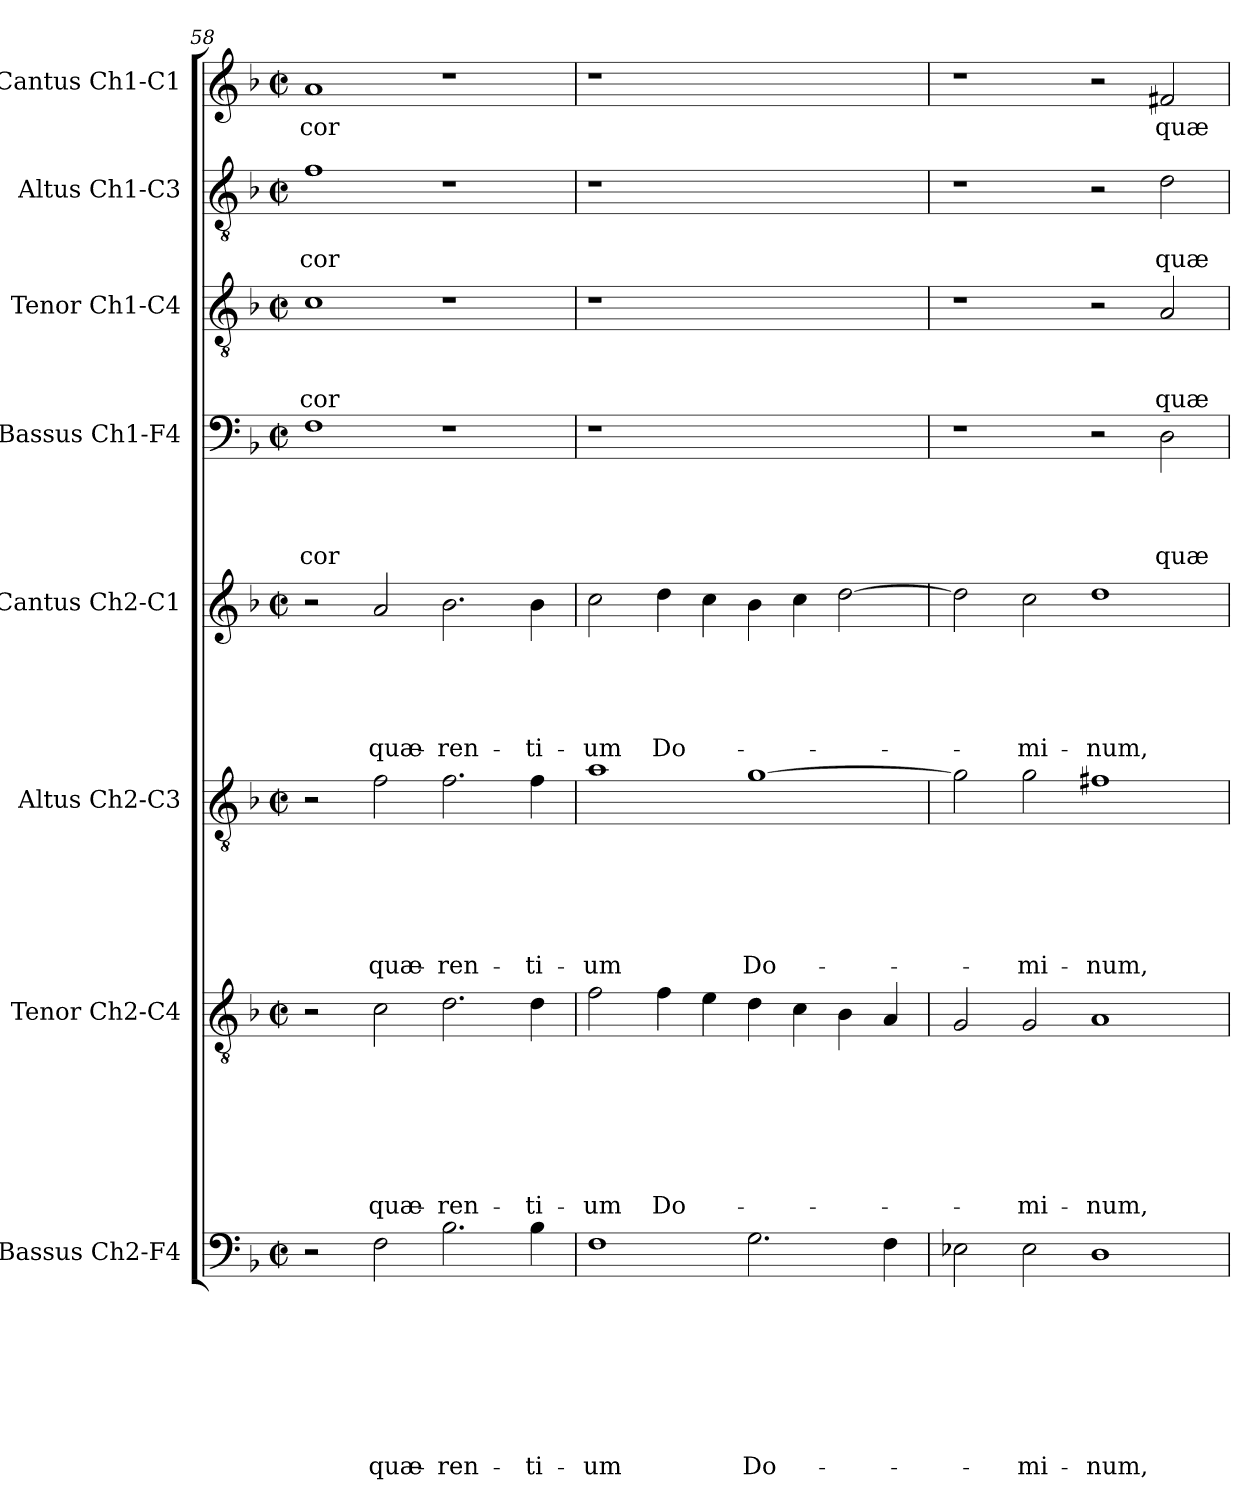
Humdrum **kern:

**kern	**text	**text	**text	**text	**text	**text	**text	**text	**kern	**text	**text	**text	**text	**text	**text	**text	**kern	**text	**text	**text	**text	**text	**text	**kern	**text	**text	**text	**text	**text	**kern	**text	**text	**text	**text	**kern	**text	**text	**text	**kern	**text	**text	**kern	**text
*part8	*part8	*part8	*part8	*part8	*part8	*part8	*part8	*part8	*part7	*part7	*part7	*part7	*part7	*part7	*part7	*part7	*part6	*part6	*part6	*part6	*part6	*part6	*part6	*part5	*part5	*part5	*part5	*part5	*part5	*part4	*part4	*part4	*part4	*part4	*part3	*part3	*part3	*part3	*part2	*part2	*part2	*part1	*part1
*staff8	*staff8	*staff8	*staff8	*staff8	*staff8	*staff8	*staff8	*staff8	*staff7	*staff7	*staff7	*staff7	*staff7	*staff7	*staff7	*staff7	*staff6	*staff6	*staff6	*staff6	*staff6	*staff6	*staff6	*staff5	*staff5	*staff5	*staff5	*staff5	*staff5	*staff4	*staff4	*staff4	*staff4	*staff4	*staff3	*staff3	*staff3	*staff3	*staff2	*staff2	*staff2	*staff1	*staff1
*I"Bassus Ch2-F4	*	*	*	*	*	*	*	*	*I"Tenor Ch2-C4	*	*	*	*	*	*	*	*I"Altus Ch2-C3	*	*	*	*	*	*	*I"Cantus Ch2-C1	*	*	*	*	*	*I"Bassus Ch1-F4	*	*	*	*	*I"Tenor Ch1-C4	*	*	*	*I"Altus Ch1-C3	*	*	*I"Cantus Ch1-C1	*
*I'B2	*	*	*	*	*	*	*	*	*I'T2	*	*	*	*	*	*	*	*I'A2	*	*	*	*	*	*	*I'C2	*	*	*	*	*	*I'B	*	*	*	*	*I'T	*	*	*	*I'A	*	*	*I'C	*
*clefF4	*	*	*	*	*	*	*	*	*clefGv2	*	*	*	*	*	*	*	*clefGv2	*	*	*	*	*	*	*clefG2	*	*	*	*	*	*clefF4	*	*	*	*	*clefGv2	*	*	*	*clefGv2	*	*	*clefG2	*
*k[b-]	*	*	*	*	*	*	*	*	*k[b-]	*	*	*	*	*	*	*	*k[b-]	*	*	*	*	*	*	*k[b-]	*	*	*	*	*	*k[b-]	*	*	*	*	*k[b-]	*	*	*	*k[b-]	*	*	*k[b-]	*
*F:	*	*	*	*	*	*	*	*	*F:	*	*	*	*	*	*	*	*F:	*	*	*	*	*	*	*F:	*	*	*	*	*	*F:	*	*	*	*	*F:	*	*	*	*F:	*	*	*F:	*
*M2/2	*	*	*	*	*	*	*	*	*M2/2	*	*	*	*	*	*	*	*M2/2	*	*	*	*	*	*	*M2/2	*	*	*	*	*	*M2/2	*	*	*	*	*M2/2	*	*	*	*M2/2	*	*	*M2/2	*
*met(c|)	*	*	*	*	*	*	*	*	*met(c|)	*	*	*	*	*	*	*	*met(c|)	*	*	*	*	*	*	*met(c|)	*	*	*	*	*	*met(c|)	*	*	*	*	*met(c|)	*	*	*	*met(c|)	*	*	*met(c|)	*
=58	=58	=58	=58	=58	=58	=58	=58	=58	=58	=58	=58	=58	=58	=58	=58	=58	=58	=58	=58	=58	=58	=58	=58	=58	=58	=58	=58	=58	=58	=58	=58	=58	=58	=58	=58	=58	=58	=58	=58	=58	=58	=58	=58
!	!	!	!	!	!	!	!	!	!	!	!	!	!	!	!	!	!	!	!	!	!	!	!	!	!	!	!	!	!	!	!	!	!	!LO:LY:b	!	!	!	!LO:LY:b	!	!	!LO:LY:b	!	!LO:LY:b
2r	.	.	.	.	.	.	.	.	2r	.	.	.	.	.	.	.	2r	.	.	.	.	.	.	2r	.	.	.	.	.	1F	.	.	.	cor	1c	.	.	cor	1f	.	cor	1a	cor
!	!	!	!	!	!	!	!	!LO:LY:b	!	!	!	!	!	!	!	!LO:LY:b	!	!	!	!	!	!	!LO:LY:b	!	!	!	!	!	!LO:LY:b	!	!	!	!	!	!	!	!	!	!	!	!	!	!
2F\	.	.	.	.	.	.	.	quæ-	2c\	.	.	.	.	.	.	quæ-	2f\	.	.	.	.	.	quæ-	2a/	.	.	.	.	quæ-	.	.	.	.	.	.	.	.	.	.	.	.	.	.
!	!	!	!	!	!	!	!	!LO:LY:b	!	!	!	!	!	!	!	!LO:LY:b	!	!	!	!	!	!	!LO:LY:b	!	!	!	!	!	!LO:LY:b	!	!	!	!	!	!	!	!	!	!	!	!	!	!
2.B-\	.	.	.	.	.	.	.	-ren-	2.d\	.	.	.	.	.	.	-ren-	2.f\	.	.	.	.	.	-ren-	2.b-\	.	.	.	.	-ren-	1r	.	.	.	.	1r	.	.	.	1r	.	.	1r	.
!	!	!	!	!	!	!	!	!LO:LY:b	!	!	!	!	!	!	!	!LO:LY:b	!	!	!	!	!	!	!LO:LY:b	!	!	!	!	!	!LO:LY:b	!	!	!	!	!	!	!	!	!	!	!	!	!	!
4B-\	.	.	.	.	.	.	.	-ti-	4d\	.	.	.	.	.	.	-ti-	4f\	.	.	.	.	.	-ti-	4b-\	.	.	.	.	-ti-	.	.	.	.	.	.	.	.	.	.	.	.	.	.
=59	=59	=59	=59	=59	=59	=59	=59	=59	=59	=59	=59	=59	=59	=59	=59	=59	=59	=59	=59	=59	=59	=59	=59	=59	=59	=59	=59	=59	=59	=59	=59	=59	=59	=59	=59	=59	=59	=59	=59	=59	=59	=59	=59
!	!	!	!	!	!	!	!	!LO:LY:b	!	!	!	!	!	!	!	!LO:LY:b	!	!	!	!	!	!	!LO:LY:b	!	!	!	!	!	!LO:LY:b	!	!	!	!	!	!	!	!	!	!	!	!	!	!
1F	.	.	.	.	.	.	.	-um	2f\	.	.	.	.	.	.	-um	1a	.	.	.	.	.	-um	2cc\	.	.	.	.	-um	1r	.	.	.	.	1r	.	.	.	1r	.	.	1r	.
!	!	!	!	!	!	!	!	!	!	!	!	!	!	!	!	!LO:LY:b	!	!	!	!	!	!	!	!	!	!	!	!	!LO:LY:b	!	!	!	!	!	!	!	!	!	!	!	!	!	!
.	.	.	.	.	.	.	.	.	4f\	.	.	.	.	.	.	Do-	.	.	.	.	.	.	.	4dd\	.	.	.	.	Do-	.	.	.	.	.	.	.	.	.	.	.	.	.	.
.	.	.	.	.	.	.	.	.	4e\	.	.	.	.	.	.	.	.	.	.	.	.	.	.	4cc\	.	.	.	.	.	.	.	.	.	.	.	.	.	.	.	.	.	.	.
!	!	!	!	!	!	!	!	!LO:LY:b	!	!	!	!	!	!	!	!	!	!	!	!	!	!	!LO:LY:b	!	!	!	!	!	!	!	!	!	!	!	!	!	!	!	!	!	!	!	!
2.G\	.	.	.	.	.	.	.	Do-	4d\	.	.	.	.	.	.	.	[1g	.	.	.	.	.	Do-	4b-\	.	.	.	.	.	1ryy	.	.	.	.	1ryy	.	.	.	1ryy	.	.	1ryy	.
.	.	.	.	.	.	.	.	.	4c\	.	.	.	.	.	.	.	.	.	.	.	.	.	.	4cc\	.	.	.	.	.	.	.	.	.	.	.	.	.	.	.	.	.	.	.
.	.	.	.	.	.	.	.	.	4B-\	.	.	.	.	.	.	.	.	.	.	.	.	.	.	[2dd\	.	.	.	.	.	.	.	.	.	.	.	.	.	.	.	.	.	.	.
4F\	.	.	.	.	.	.	.	.	4A/	.	.	.	.	.	.	.	.	.	.	.	.	.	.	.	.	.	.	.	.	.	.	.	.	.	.	.	.	.	.	.	.	.	.
!!LO:PB:g=z
=60	=60	=60	=60	=60	=60	=60	=60	=60	=60	=60	=60	=60	=60	=60	=60	=60	=60	=60	=60	=60	=60	=60	=60	=60	=60	=60	=60	=60	=60	=60	=60	=60	=60	=60	=60	=60	=60	=60	=60	=60	=60	=60	=60
2E-X\	.	.	.	.	.	.	.	.	2G/	.	.	.	.	.	.	.	2g\]	.	.	.	.	.	.	2dd\]	.	.	.	.	.	1r	.	.	.	.	1r	.	.	.	1r	.	.	1r	.
!	!	!	!	!	!	!	!	!LO:LY:b	!	!	!	!	!	!	!	!LO:LY:b	!	!	!	!	!	!	!LO:LY:b	!	!	!	!	!	!LO:LY:b	!	!	!	!	!	!	!	!	!	!	!	!	!	!
2E-\	.	.	.	.	.	.	.	-mi-	2G/	.	.	.	.	.	.	-mi-	2g\	.	.	.	.	.	-mi-	2cc\	.	.	.	.	-mi-	.	.	.	.	.	.	.	.	.	.	.	.	.	.
!	!	!	!	!	!	!	!	!LO:LY:b	!	!	!	!	!	!	!	!LO:LY:b	!	!	!	!	!	!	!LO:LY:b	!	!	!	!	!	!LO:LY:b	!	!	!	!	!	!	!	!	!	!	!	!	!	!
1D	.	.	.	.	.	.	.	-num,	1A	.	.	.	.	.	.	-num,	1f#X	.	.	.	.	.	-num,	1dd	.	.	.	.	-num,	2r	.	.	.	.	2r	.	.	.	2r	.	.	2r	.
!	!	!	!	!	!	!	!	!	!	!	!	!	!	!	!	!	!	!	!	!	!	!	!	!	!	!	!	!	!	!	!	!	!	!LO:LY:b	!	!	!	!LO:LY:b	!	!	!LO:LY:b	!	!LO:LY:b
.	.	.	.	.	.	.	.	.	.	.	.	.	.	.	.	.	.	.	.	.	.	.	.	.	.	.	.	.	.	2D\	.	.	.	quæ-	2A/	.	.	quæ-	2d\	.	quæ-	2f#X/	quæ-
=	=	=	=	=	=	=	=	=	=	=	=	=	=	=	=	=	=	=	=	=	=	=	=	=	=	=	=	=	=	=	=	=	=	=	=	=	=	=	=	=	=	=	=
*-	*-	*-	*-	*-	*-	*-	*-	*-	*-	*-	*-	*-	*-	*-	*-	*-	*-	*-	*-	*-	*-	*-	*-	*-	*-	*-	*-	*-	*-	*-	*-	*-	*-	*-	*-	*-	*-	*-	*-	*-	*-	*-	*-
